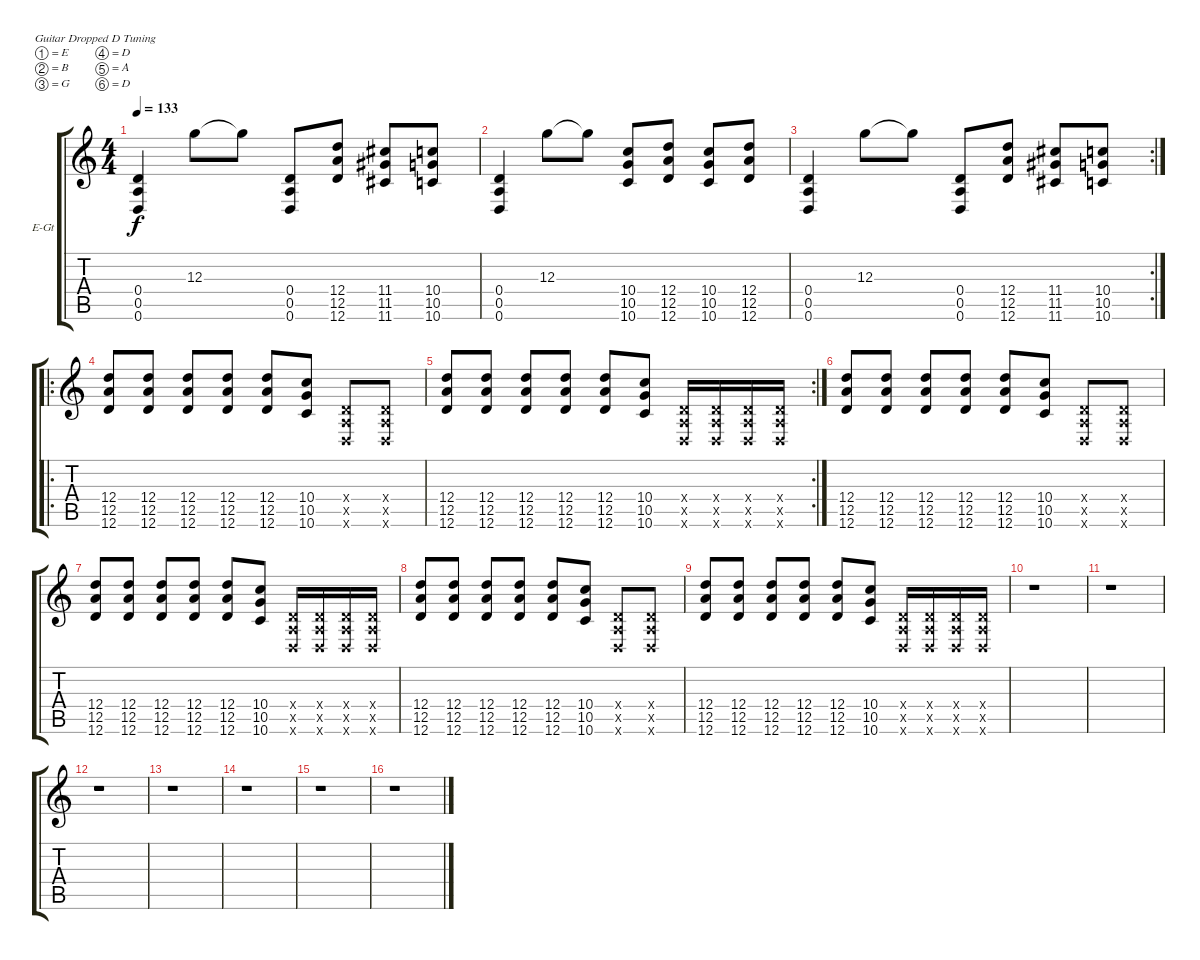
\bracketExtendMode groupsimilarinstruments
\firstSystemTrackNameOrientation horizontal
\otherSystemsTrackNameOrientation horizontal
\track ("Tom Morello 2" "E-Gt") {instrument distortionguitar}
\staff {score tabs}
\tuning (E4 B3 G3 D3 A2 D2)
\ts (4 4)
\tempo 133
\clef g2
\ks c
(0.4 0.5 0.6).4{dy f} 12.3.8 12.3{t}.8 (0.4 0.5 0.6).8 (12.4 12.5 12.6).8 (11.4 11.5 11.6).8 (10.4 10.5 10.6).8 |
(0.4 0.5 0.6).4 12.3.8 12.3{t}.8 (10.4 10.5 10.6).8 (12.4 12.5 12.6).8 (10.4 10.5 10.6).8 (12.4 12.5 12.6).8 |
\rc 2
(0.4 0.5 0.6).4 12.3.8 12.3{t}.8 (0.4 0.5 0.6).8 (12.4 12.5 12.6).8 (11.4 11.5 11.6).8 (10.4 10.5 10.6).8 |
\ro
(12.4 12.5 12.6).8 (12.4 12.5 12.6).8 (12.4 12.5 12.6).8 (12.4 12.5 12.6).8 (12.4 12.5 12.6).8 (10.4 10.5 10.6).8 (0.4{x} 0.5{x} 0.6{x}).8 (0.4{x} 0.5{x} 0.6{x}).8 |
\rc 2
(12.4 12.5 12.6).8 (12.4 12.5 12.6).8 (12.4 12.5 12.6).8 (12.4 12.5 12.6).8 (12.4 12.5 12.6).8 (10.4 10.5 10.6).8 (0.4{x} 0.5{x} 0.6{x}).16 (0.4{x} 0.5{x} 0.6{x}).16 (0.4{x} 0.5{x} 0.6{x}).16 (0.4{x} 0.5{x} 0.6{x}).16 |
(12.4 12.5 12.6).8 (12.4 12.5 12.6).8 (12.4 12.5 12.6).8 (12.4 12.5 12.6).8 (12.4 12.5 12.6).8 (10.4 10.5 10.6).8 (0.4{x} 0.5{x} 0.6{x}).8 (0.4{x} 0.5{x} 0.6{x}).8 |
(12.4 12.5 12.6).8 (12.4 12.5 12.6).8 (12.4 12.5 12.6).8 (12.4 12.5 12.6).8 (12.4 12.5 12.6).8 (10.4 10.5 10.6).8 (0.4{x} 0.5{x} 0.6{x}).16 (0.4{x} 0.5{x} 0.6{x}).16 (0.4{x} 0.5{x} 0.6{x}).16 (0.4{x} 0.5{x} 0.6{x}).16 |
(12.4 12.5 12.6).8 (12.4 12.5 12.6).8 (12.4 12.5 12.6).8 (12.4 12.5 12.6).8 (12.4 12.5 12.6).8 (10.4 10.5 10.6).8 (0.4{x} 0.5{x} 0.6{x}).8 (0.4{x} 0.5{x} 0.6{x}).8 |
(12.4 12.5 12.6).8 (12.4 12.5 12.6).8 (12.4 12.5 12.6).8 (12.4 12.5 12.6).8 (12.4 12.5 12.6).8 (10.4 10.5 10.6).8 (0.4{x} 0.5{x} 0.6{x}).16 (0.4{x} 0.5{x} 0.6{x}).16 (0.4{x} 0.5{x} 0.6{x}).16 (0.4{x} 0.5{x} 0.6{x}).16 |
r.1 |
r.1 |
r.1 |
r.1 |
r.1 |
r.1 |
r.1
